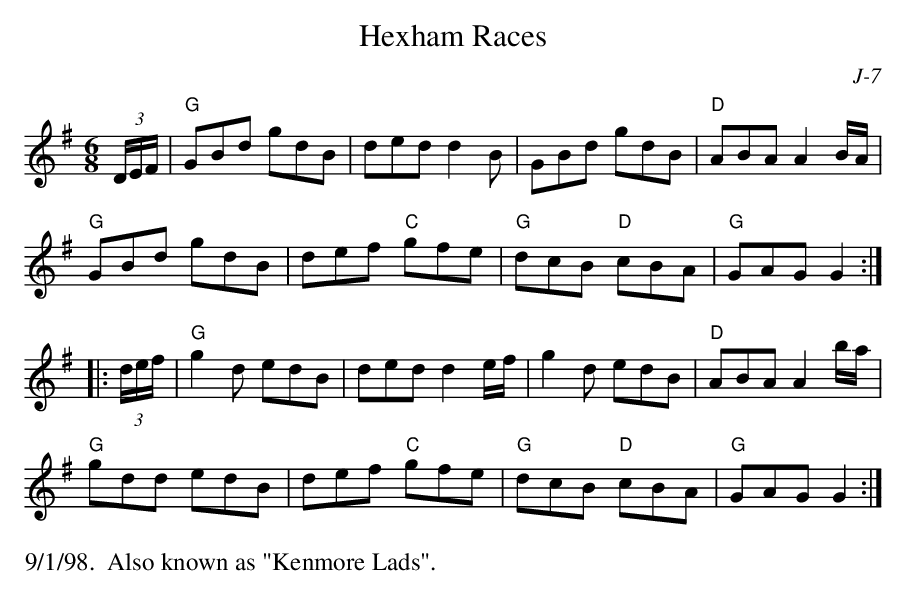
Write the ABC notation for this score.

X:1
T: Hexham Races
C: J-7
M: 6/8
K: G
(3D/E/F/| "G"GBd gdB| ded d2B| GBd gdB| "D"ABA A2B/A/|
          "G"GBd gdB| def "C"gfe| "G"dcB "D"cBA| "G"GAG G2 :|
|:\
(3d/e/f/| "G"g2d edB| ded d2e/f/| g2d edB| "D"ABA A2b/a/|
          "G"gdd edB| def "C"gfe| "G"dcB "D"cBA| "G"GAG G2 :|
